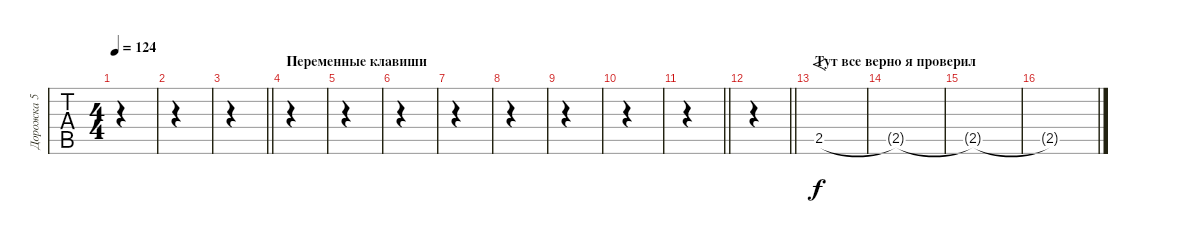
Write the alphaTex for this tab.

\track ("Дорожка 5" "Дорожка 5") {instrument lead2sawtooth}
\staff {tabs}
\tuning (D4 A3 F3 C3 G2 D2) {hide}
\ts (4 4)
\tempo 124
\clef g2
\ks c
|
|
\barLineRight lightlight
|
\section ("" "Переменные клавиши")
|
|
|
|
|
|
|
\barLineRight lightlight
|
\barLineRight lightlight
|
\section ("" "Тут все верно я проверил")
2.5.1{f} |
2.5{t}.1 |
2.5{t}.1 |
2.5{t}.1
